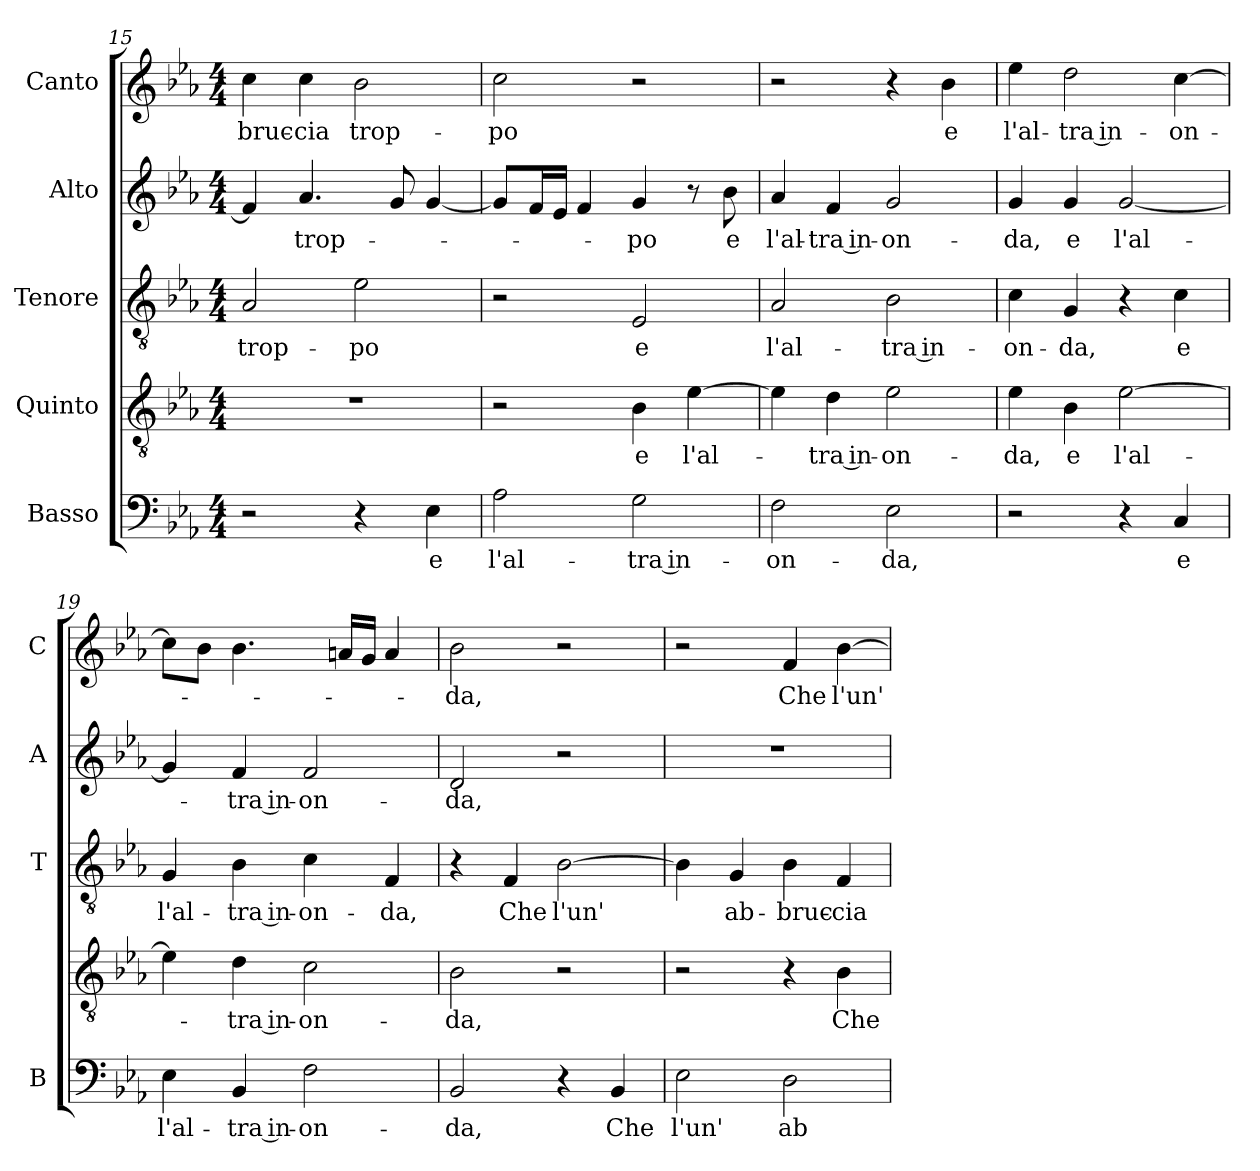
**kern	**text	**kern	**text	**kern	**text	**kern	**text	**kern	**text
*part5	*part5	*part4	*part4	*part3	*part3	*part2	*part2	*part1	*part1
*staff5	*staff5	*staff4	*staff4	*staff3	*staff3	*staff2	*staff2	*staff1	*staff1
*I"Basso	*	*I"Quinto	*	*I"Tenore	*	*I"Alto	*	*I"Canto	*
*I'B	*	*	*	*I'T	*	*I'A	*	*I'C	*
*clefF4	*	*clefGv2	*	*clefGv2	*	*clefG2	*	*clefG2	*
*k[b-e-a-]	*	*k[b-e-a-]	*	*k[b-e-a-]	*	*k[b-e-a-]	*	*k[b-e-a-]	*
*E-:	*	*E-:	*	*E-:	*	*E-:	*	*E-:	*
*M4/4	*	*M4/4	*	*M4/4	*	*M4/4	*	*M4/4	*
=15	=15	=15	=15	=15	=15	=15	=15	=15	=15
!	!	!	!	!	!LO:LY:b	!	!	!	!
!	!	!	!	!	!	!	!	!	!LO:LY:b
2r	.	1r	.	2A-/	trop-	4f/]	.	4cc\	-bruc-
!	!	!	!	!	!	!	!LO:LY:b	!	!
!	!	!	!	!	!	!	!	!	!LO:LY:b
.	.	.	.	.	.	4.a-/	trop-	4cc\	-cia
!	!	!	!	!	!LO:LY:b	!	!	!	!
!	!	!	!	!	!	!	!	!	!LO:LY:b
4r	.	.	.	2e-\	-po	.	.	2b-\	trop-
.	.	.	.	.	.	8g/	.	.	.
!	!LO:LY:b	!	!	!	!	!	!	!	!
4E-\	e	.	.	.	.	[4g/	.	.	.
=16	=16	=16	=16	=16	=16	=16	=16	=16	=16
!	!LO:LY:b	!	!	!	!	!	!	!	!
!	!	!	!	!	!	!	!	!	!LO:LY:b
2A-\	l'al-	2r	.	2r	.	8g/L]	.	2cc\	-po
.	.	.	.	.	.	16f/L	.	.	.
.	.	.	.	.	.	16e-/JJ	.	.	.
.	.	.	.	.	.	4f/	.	.	.
!	!LO:LY:b	!	!	!	!	!	!	!	!
!	!	!	!LO:LY:b	!	!	!	!	!	!
!	!	!	!	!	!LO:LY:b	!	!	!	!
!	!	!	!	!	!	!	!LO:LY:b	!	!
2G\	-tra in-	4B-\	e	2E-/	e	4g/	-po	2r	.
!	!	!	!LO:LY:b	!	!	!	!	!	!
.	.	[4e-\	l'al-	.	.	8r	.	.	.
!	!	!	!	!	!	!	!LO:LY:b	!	!
.	.	.	.	.	.	8b-\	e	.	.
=17	=17	=17	=17	=17	=17	=17	=17	=17	=17
!	!LO:LY:b	!	!	!	!	!	!	!	!
!	!	!	!	!	!LO:LY:b	!	!	!	!
!	!	!	!	!	!	!	!LO:LY:b	!	!
2F\	-on-	4e-\]	.	2A-/	l'al-	4a-/	l'al-	2r	.
!	!	!	!LO:LY:b	!	!	!	!	!	!
!	!	!	!	!	!	!	!LO:LY:b	!	!
.	.	4d\	-tra in-	.	.	4f/	-tra in-	.	.
!	!LO:LY:b	!	!	!	!	!	!	!	!
!	!	!	!LO:LY:b	!	!	!	!	!	!
!	!	!	!	!	!LO:LY:b	!	!	!	!
!	!	!	!	!	!	!	!LO:LY:b	!	!
2E-\	-da,	2e-\	-on-	2B-\	-tra in-	2g/	-on-	4r	.
!	!	!	!	!	!	!	!	!	!LO:LY:b
.	.	.	.	.	.	.	.	4b-\	e
=18	=18	=18	=18	=18	=18	=18	=18	=18	=18
!	!	!	!LO:LY:b	!	!	!	!	!	!
!	!	!	!	!	!LO:LY:b	!	!	!	!
!	!	!	!	!	!	!	!LO:LY:b	!	!
!	!	!	!	!	!	!	!	!	!LO:LY:b
2r	.	4e-\	-da,	4c\	-on-	4g/	-da,	4ee-\	l'al-
!	!	!	!LO:LY:b	!	!	!	!	!	!
!	!	!	!	!	!LO:LY:b	!	!	!	!
!	!	!	!	!	!	!	!LO:LY:b	!	!
!	!	!	!	!	!	!	!	!	!LO:LY:b
.	.	4B-\	e	4G/	-da,	4g/	e	2dd\	-tra in-
!	!	!	!LO:LY:b	!	!	!	!	!	!
!	!	!	!	!	!	!	!LO:LY:b	!	!
4r	.	[2e-\	l'al-	4r	.	[2g/	l'al-	.	.
!	!LO:LY:b	!	!	!	!	!	!	!	!
!	!	!	!	!	!LO:LY:b	!	!	!	!
!	!	!	!	!	!	!	!	!	!LO:LY:b
4C/	e	.	.	4c\	e	.	.	[4cc\	-on-
=19	=19	=19	=19	=19	=19	=19	=19	=19	=19
!	!LO:LY:b	!	!	!	!	!	!	!	!
!	!	!	!	!	!LO:LY:b	!	!	!	!
4E-\	l'al-	4e-\]	.	4G/	l'al-	4g/]	.	8cc\L]	.
.	.	.	.	.	.	.	.	8b-\J	.
!	!LO:LY:b	!	!	!	!	!	!	!	!
!	!	!	!LO:LY:b	!	!	!	!	!	!
!	!	!	!	!	!LO:LY:b	!	!	!	!
!	!	!	!	!	!	!	!LO:LY:b	!	!
4BB-/	-tra in-	4d\	-tra in-	4B-\	-tra in-	4f/	-tra in-	4.b-\	.
!	!LO:LY:b	!	!	!	!	!	!	!	!
!	!	!	!LO:LY:b	!	!	!	!	!	!
!	!	!	!	!	!LO:LY:b	!	!	!	!
!	!	!	!	!	!	!	!LO:LY:b	!	!
2F\	-on-	2c\	-on-	4c\	-on-	2f/	-on-	.	.
.	.	.	.	.	.	.	.	16an/LL	.
.	.	.	.	.	.	.	.	16g/JJ	.
!	!	!	!	!	!LO:LY:b	!	!	!	!
.	.	.	.	4F/	-da,	.	.	4a/	.
=20	=20	=20	=20	=20	=20	=20	=20	=20	=20
!	!LO:LY:b	!	!	!	!	!	!	!	!
!	!	!	!LO:LY:b	!	!	!	!	!	!
!	!	!	!	!	!	!	!LO:LY:b	!	!
!	!	!	!	!	!	!	!	!	!LO:LY:b
2BB-/	-da,	2B-\	-da,	4r	.	2d/	-da,	2b-\	-da,
!	!	!	!	!	!LO:LY:b	!	!	!	!
.	.	.	.	4F/	Che	.	.	.	.
!	!	!	!	!	!LO:LY:b	!	!	!	!
4r	.	2r	.	[2B-\	l'un'	2r	.	2r	.
!	!LO:LY:b	!	!	!	!	!	!	!	!
4BB-/	Che	.	.	.	.	.	.	.	.
!!LO:LB:g=z
=21	=21	=21	=21	=21	=21	=21	=21	=21	=21
!	!LO:LY:b	!	!	!	!	!	!	!	!
2E-\	l'un'	2r	.	4B-\]	.	1r	.	2r	.
!	!	!	!	!	!LO:LY:b	!	!	!	!
.	.	.	.	4G/	ab-	.	.	.	.
!	!LO:LY:b	!	!	!	!	!	!	!	!
!	!	!	!	!	!LO:LY:b	!	!	!	!
!	!	!	!	!	!	!	!	!	!LO:LY:b
2D\	ab-	4r	.	4B-\	-bruc-	.	.	4f/	Che
!	!	!	!LO:LY:b	!	!	!	!	!	!
!	!	!	!	!	!LO:LY:b	!	!	!	!
!	!	!	!	!	!	!	!	!	!LO:LY:b
.	.	4B-\	Che	4F/	-cia	.	.	[4b-\	l'un'
=	=	=	=	=	=	=	=	=	=
*-	*-	*-	*-	*-	*-	*-	*-	*-	*-
